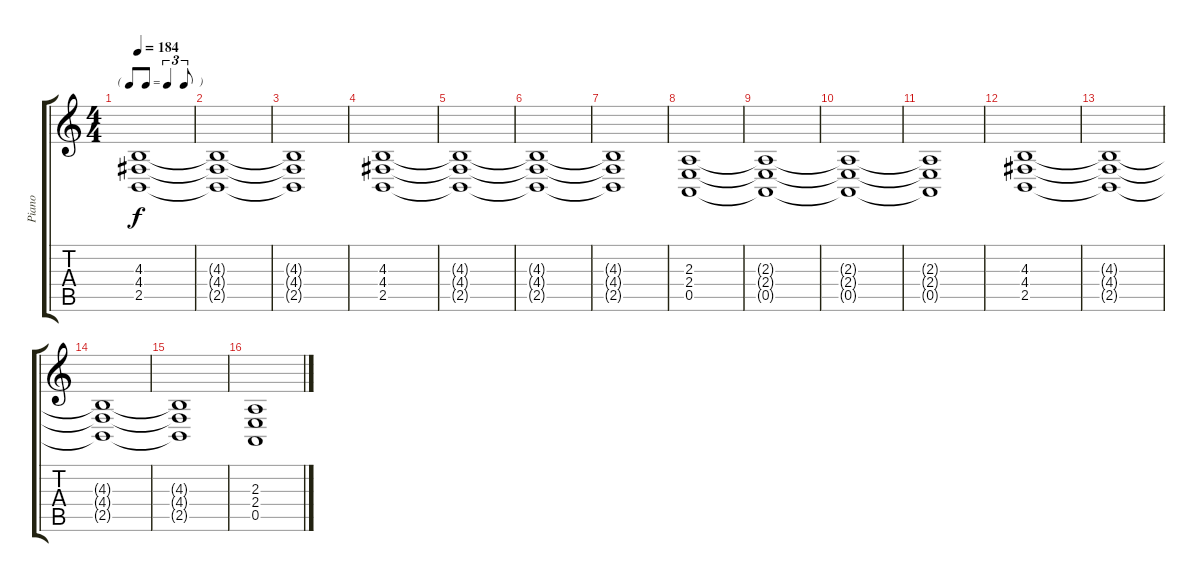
\track ("Piano" "Piano") {instrument acousticgrandpiano}
\staff {score tabs}
\tuning (E4 B3 G3 D3 A2 E2) {hide}
\ts (4 4)
\tf triplet8th
\tempo 184
\clef g2
\ks c
(4.3{t} 4.4{t} 2.5{t}).1{dy f} |
(4.3{t} 4.4{t} 2.5{t}).1 |
(4.3{t} 4.4{t} 2.5{t}).1 |
(4.3 4.4 2.5).1 |
(4.3{t} 4.4{t} 2.5{t}).1 |
(4.3{t} 4.4{t} 2.5{t}).1 |
(4.3{t} 4.4{t} 2.5{t}).1 |
(2.3 2.4 0.5).1 |
(2.3{t} 2.4{t} 0.5{t}).1 |
(2.3{t} 2.4{t} 0.5{t}).1 |
(2.3{t} 2.4{t} 0.5{t}).1 |
\section ("" "")
(4.3 4.4 2.5).1 |
(4.3{t} 4.4{t} 2.5{t}).1 |
(4.3{t} 4.4{t} 2.5{t}).1 |
(4.3{t} 4.4{t} 2.5{t}).1 |
(2.3 2.4 0.5).1
